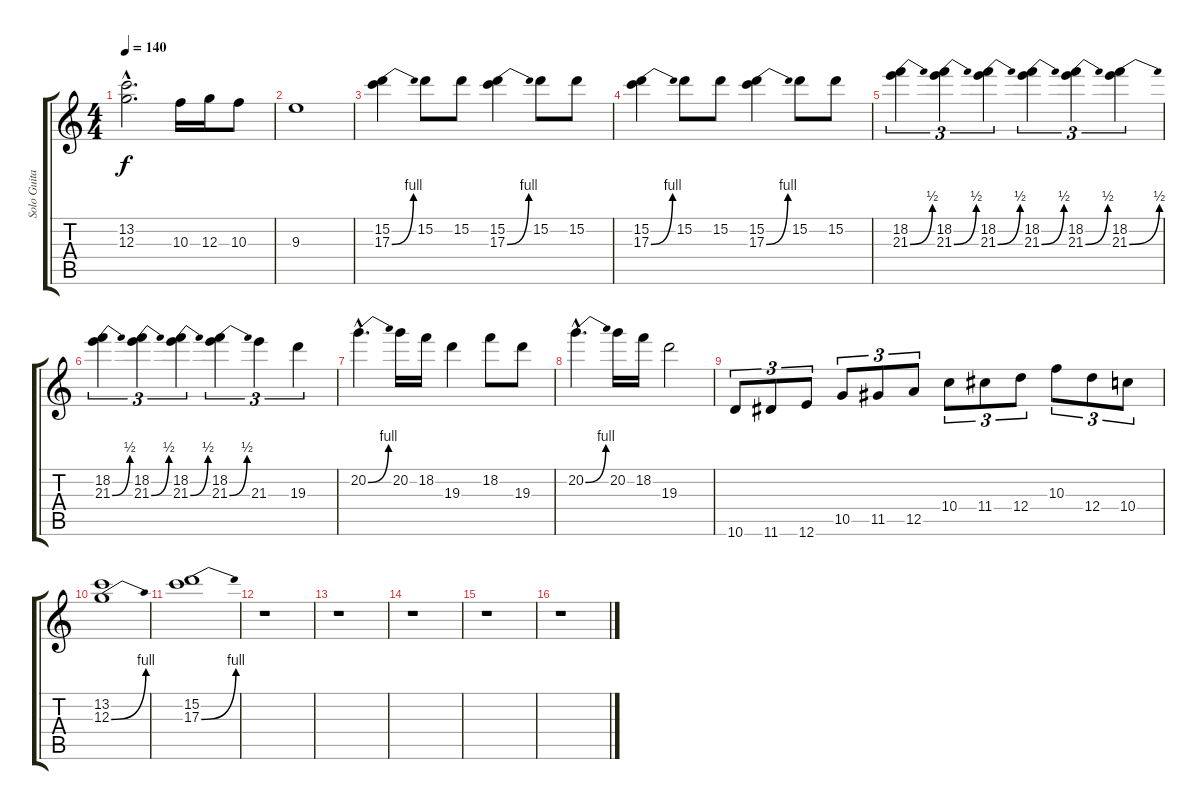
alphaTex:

\track ("Solo Guitar" "Solo Guita") {instrument overdrivenguitar}
\staff {score tabs}
\tuning (E4 B3 G3 D3 A2 E2) {hide}
\ts (4 4)
\tempo 140
\clef g2
\ks c
(13.2{hac} 12.3{hac}).2{d dy f} 10.3.16 12.3.16 10.3.8 |
9.3.1 |
(15.2 17.3{be (bend 0 0 60 4)}).4 15.2.8 15.2.8 (15.2 17.3{be (bend 0 0 60 4)}).4 15.2.8 15.2.8 |
(15.2 17.3{be (bend 0 0 60 4)}).4 15.2.8 15.2.8 (15.2 17.3{be (bend 0 0 60 4)}).4 15.2.8 15.2.8 |
(18.2 21.3{be (bend 0 0 60 2)}).4{tu (3 2)} (18.2 21.3{be (bend 0 0 60 2)}).4{tu (3 2)} (18.2 21.3{be (bend 0 0 60 2)}).4{tu (3 2)} (18.2 21.3{be (bend 0 0 60 2)}).4{tu (3 2)} (18.2 21.3{be (bend 0 0 60 2)}).4{tu (3 2)} (18.2 21.3{be (bend 0 0 60 2)}).4{tu (3 2)} |
(18.2 21.3{be (bend 0 0 60 2)}).4{tu (3 2)} (18.2 21.3{be (bend 0 0 60 2)}).4{tu (3 2)} (18.2 21.3{be (bend 0 0 60 2)}).4{tu (3 2)} (18.2 21.3{be (bend 0 0 60 2)}).4{tu (3 2)} 21.3.4{tu (3 2)} 19.3.4{tu (3 2)} |
20.2{be (bend 0 0 60 4) hac}.4{d} 20.2.16 18.2.16 19.3.4 18.2.8 19.3.8 |
20.2{be (bend 0 0 60 4) hac}.4{d} 20.2.16 18.2.16 19.3.2 |
10.6.8{tu (3 2)} 11.6.8{tu (3 2)} 12.6.8{tu (3 2)} 10.5.8{tu (3 2)} 11.5.8{tu (3 2)} 12.5.8{tu (3 2)} 10.4.8{tu (3 2)} 11.4.8{tu (3 2)} 12.4.8{tu (3 2)} 10.3.8{tu (3 2)} 12.4.8{tu (3 2)} 10.4.8{tu (3 2)} |
(13.2 12.3{be (bend 0 0 60 4)}).1 |
(15.2 17.3{be (bend 0 0 60 4)}).1 |
r.1 |
r.1 |
r.1 |
r.1 |
r.1
